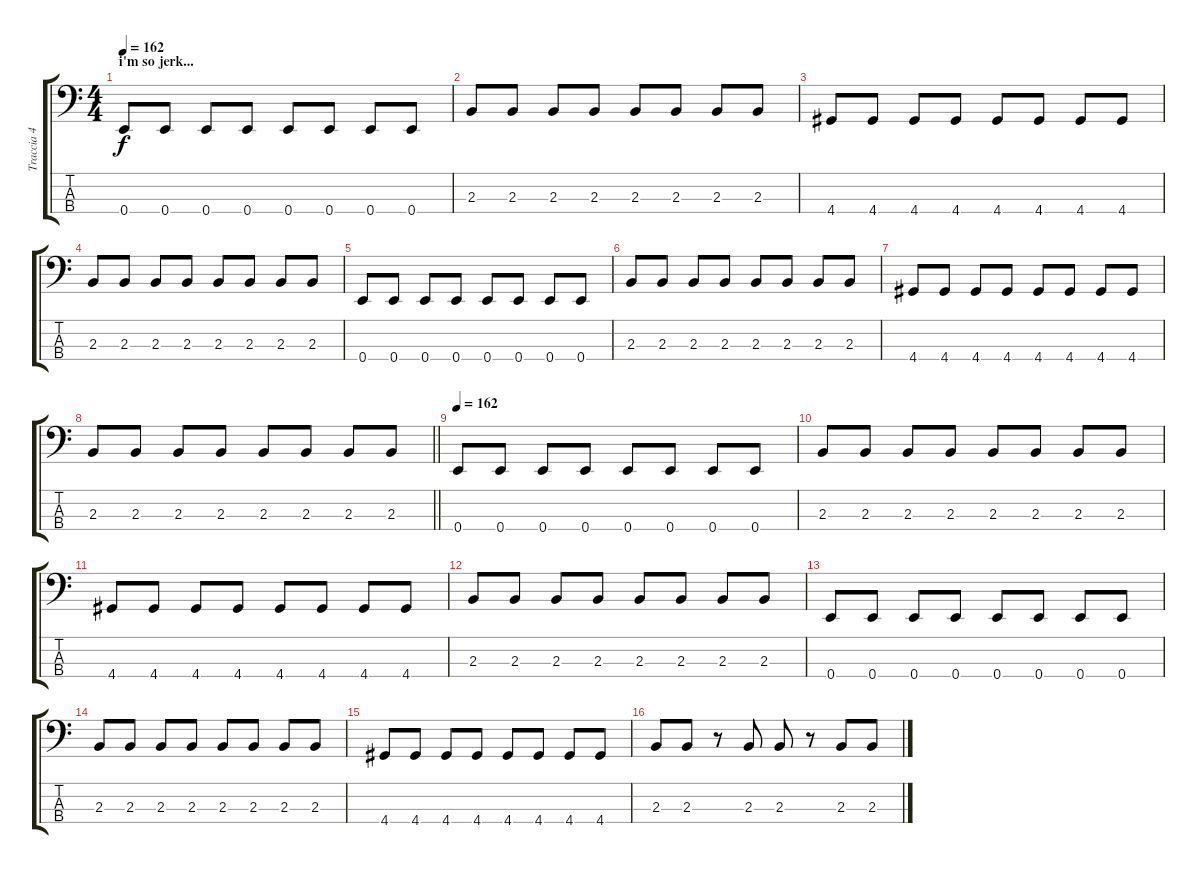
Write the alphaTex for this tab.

\track ("Traccia 4" "Traccia 4") {instrument electricbassfinger}
\staff {score tabs}
\tuning (G2 D2 A1 E1) {hide}
\ts (4 4)
\section ("" "i'm so jerk...")
\tempo 162
\clef f4
\ks c
0.4.8{dy f} 0.4.8 0.4.8 0.4.8 0.4.8 0.4.8 0.4.8 0.4.8 |
2.3.8 2.3.8 2.3.8 2.3.8 2.3.8 2.3.8 2.3.8 2.3.8 |
4.4.8 4.4.8 4.4.8 4.4.8 4.4.8 4.4.8 4.4.8 4.4.8 |
2.3.8 2.3.8 2.3.8 2.3.8 2.3.8 2.3.8 2.3.8 2.3.8 |
0.4.8 0.4.8 0.4.8 0.4.8 0.4.8 0.4.8 0.4.8 0.4.8 |
2.3.8 2.3.8 2.3.8 2.3.8 2.3.8 2.3.8 2.3.8 2.3.8 |
4.4.8 4.4.8 4.4.8 4.4.8 4.4.8 4.4.8 4.4.8 4.4.8 |
\barLineRight lightlight
2.3.8 2.3.8 2.3.8 2.3.8 2.3.8 2.3.8 2.3.8 2.3.8 |
\tempo 162
0.4.8 0.4.8 0.4.8 0.4.8 0.4.8 0.4.8 0.4.8 0.4.8 |
2.3.8 2.3.8 2.3.8 2.3.8 2.3.8 2.3.8 2.3.8 2.3.8 |
4.4.8 4.4.8 4.4.8 4.4.8 4.4.8 4.4.8 4.4.8 4.4.8 |
2.3.8 2.3.8 2.3.8 2.3.8 2.3.8 2.3.8 2.3.8 2.3.8 |
0.4.8 0.4.8 0.4.8 0.4.8 0.4.8 0.4.8 0.4.8 0.4.8 |
2.3.8 2.3.8 2.3.8 2.3.8 2.3.8 2.3.8 2.3.8 2.3.8 |
4.4.8 4.4.8 4.4.8 4.4.8 4.4.8 4.4.8 4.4.8 4.4.8 |
2.3.8 2.3.8 r.8 2.3.8 2.3.8 r.8 2.3.8 2.3.8
